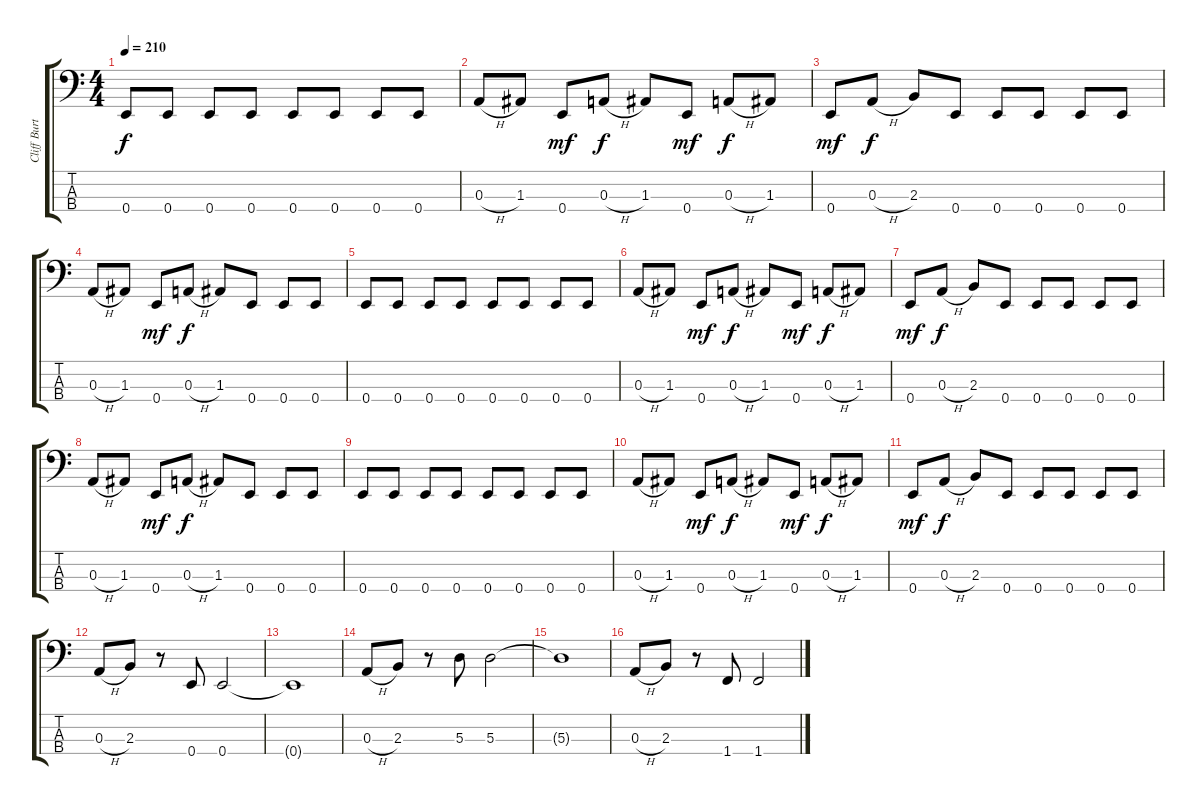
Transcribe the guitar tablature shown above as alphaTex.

\track ("Cliff Burton" "Cliff Burt") {instrument electricbassfinger}
\staff {score tabs}
\tuning (G2 D2 A1 E1) {hide}
\ts (4 4)
\tempo 210
\clef f4
\ks c
0.4.8{dy f} 0.4.8 0.4.8 0.4.8 0.4.8 0.4.8 0.4.8 0.4.8 |
0.3{h}.8 1.3.8 0.4.8{dy mf} 0.3{h}.8{dy f} 1.3.8 0.4.8{dy mf} 0.3{h}.8{dy f} 1.3.8 |
0.4.8{dy mf} 0.3{h}.8{dy f} 2.3.8 0.4.8 0.4.8 0.4.8 0.4.8 0.4.8 |
0.3{h}.8 1.3.8 0.4.8{dy mf} 0.3{h}.8{dy f} 1.3.8 0.4.8 0.4.8 0.4.8 |
0.4.8 0.4.8 0.4.8 0.4.8 0.4.8 0.4.8 0.4.8 0.4.8 |
0.3{h}.8 1.3.8 0.4.8{dy mf} 0.3{h}.8{dy f} 1.3.8 0.4.8{dy mf} 0.3{h}.8{dy f} 1.3.8 |
0.4.8{dy mf} 0.3{h}.8{dy f} 2.3.8 0.4.8 0.4.8 0.4.8 0.4.8 0.4.8 |
0.3{h}.8 1.3.8 0.4.8{dy mf} 0.3{h}.8{dy f} 1.3.8 0.4.8 0.4.8 0.4.8 |
0.4.8 0.4.8 0.4.8 0.4.8 0.4.8 0.4.8 0.4.8 0.4.8 |
0.3{h}.8 1.3.8 0.4.8{dy mf} 0.3{h}.8{dy f} 1.3.8 0.4.8{dy mf} 0.3{h}.8{dy f} 1.3.8 |
0.4.8{dy mf} 0.3{h}.8{dy f} 2.3.8 0.4.8 0.4.8 0.4.8 0.4.8 0.4.8 |
0.3{h}.8 2.3.8 r.8 0.4.8 0.4.2 |
0.4{t}.1 |
0.3{h}.8 2.3.8 r.8 5.3.8 5.3.2 |
5.3{t}.1 |
0.3{h}.8 2.3.8 r.8 1.4.8 1.4.2
